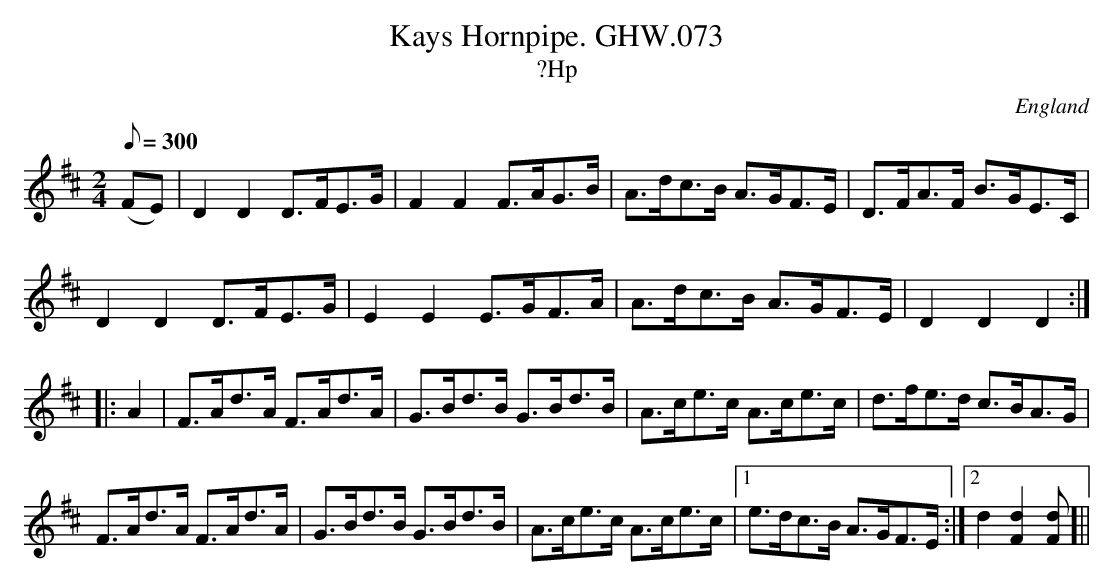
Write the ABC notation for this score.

X:1
T:Kays Hornpipe. GHW.073
T:?Hp
M:2/4
L:1/8
Q:300
O:England
K:D
(FE)|D2D2 D>FE>G|F2F2 F>AG>B|A>dc>B A>GF>E|D>FA>F B>GE>C|!
D2D2 D>FE>G|E2E2 E>GF>A|A>dc>B A>GF>E|D2D2D2:|!
|:A2|F>Ad>A F>Ad>A|G>Bd>B G>Bd>B|A>ce>c A>ce>c|d>fe>d c>BA>G|!
F>Ad>A F>Ad>A|G>Bd>B G>Bd>B|A>ce>c A>ce>c|1 e>dc>B A>GF>E:|2d2[d2F2][d2F
2]||
